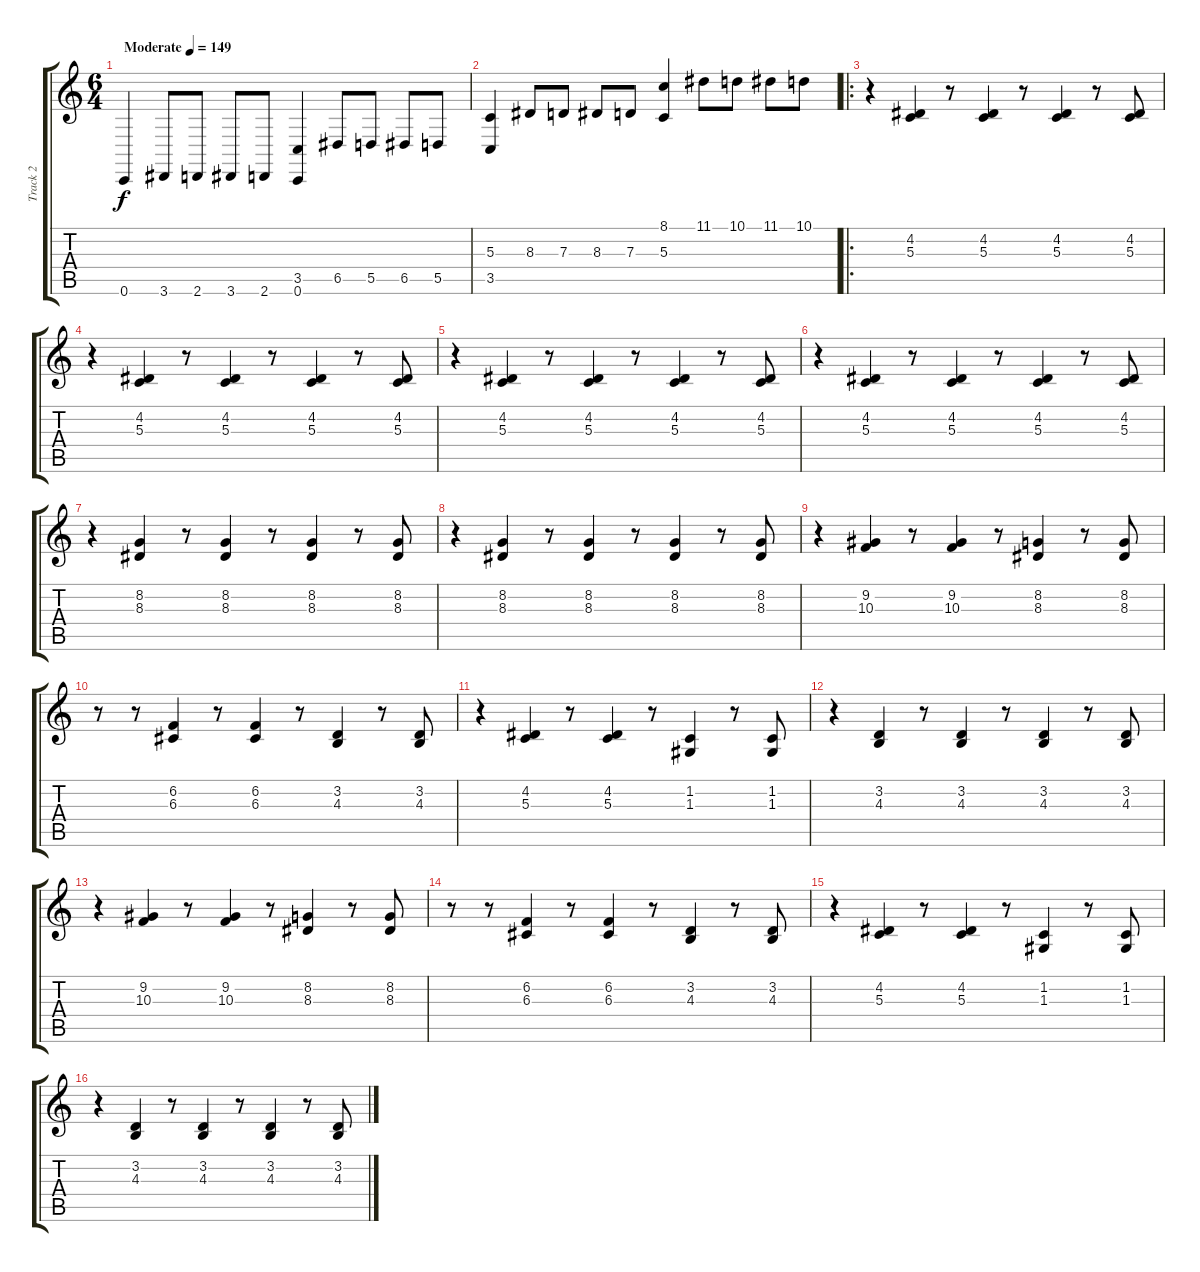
\track ("Track 2" "Track 2") {instrument pizzicatostrings}
\staff {score tabs}
\tuning (E4 B3 G3 D3 A2 C2) {hide}
\ts (6 4)
\tempo (149 "Moderate")
\clef g2
\ks c
0.6.4{dy f instrument pizzicatostrings} 3.6.8 2.6.8 3.6.8 2.6.8 (3.5 0.6).4 6.5.8 5.5.8 6.5.8 5.5.8 |
(5.3 3.5).4 8.3.8 7.3.8 8.3.8 7.3.8 (8.1 5.3).4 11.1.8 10.1.8 11.1.8 10.1.8 |
\ro
r.4 (4.2 5.3).4 r.8 (4.2 5.3).4 r.8 (4.2 5.3).4 r.8 (4.2 5.3).8 |
r.4 (4.2 5.3).4 r.8 (4.2 5.3).4 r.8 (4.2 5.3).4 r.8 (4.2 5.3).8 |
r.4 (4.2 5.3).4 r.8 (4.2 5.3).4 r.8 (4.2 5.3).4 r.8 (4.2 5.3).8 |
r.4 (4.2 5.3).4 r.8 (4.2 5.3).4 r.8 (4.2 5.3).4 r.8 (4.2 5.3).8 |
r.4 (8.2 8.3).4 r.8 (8.2 8.3).4 r.8 (8.2 8.3).4 r.8 (8.2 8.3).8 |
r.4 (8.2 8.3).4 r.8 (8.2 8.3).4 r.8 (8.2 8.3).4 r.8 (8.2 8.3).8 |
r.4 (9.2 10.3).4 r.8 (9.2 10.3).4 r.8 (8.2 8.3).4 r.8 (8.2 8.3).8 |
r.8 r.8 (6.2 6.3).4 r.8 (6.2 6.3).4 r.8 (3.2 4.3).4 r.8 (3.2 4.3).8 |
r.4 (4.2 5.3).4 r.8 (4.2 5.3).4 r.8 (1.2 1.3).4 r.8 (1.2 1.3).8 |
r.4 (3.2 4.3).4 r.8 (3.2 4.3).4 r.8 (3.2 4.3).4 r.8 (3.2 4.3).8 |
r.4 (9.2 10.3).4 r.8 (9.2 10.3).4 r.8 (8.2 8.3).4 r.8 (8.2 8.3).8 |
r.8 r.8 (6.2 6.3).4 r.8 (6.2 6.3).4 r.8 (3.2 4.3).4 r.8 (3.2 4.3).8 |
r.4 (4.2 5.3).4 r.8 (4.2 5.3).4 r.8 (1.2 1.3).4 r.8 (1.2 1.3).8 |
r.4 (3.2 4.3).4 r.8 (3.2 4.3).4 r.8 (3.2 4.3).4 r.8 (3.2 4.3).8
